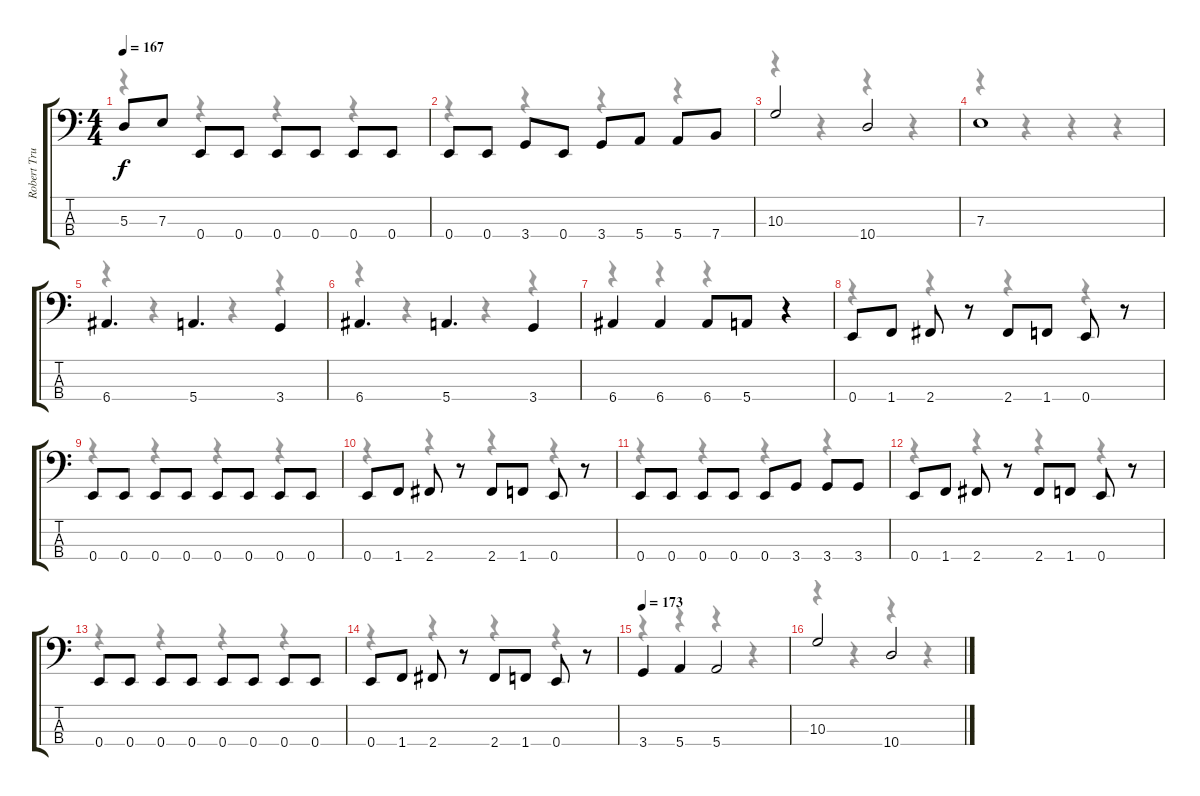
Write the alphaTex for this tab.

\track ("Robert Trujillo" "Robert Tru") {instrument electricbassfinger}
\staff {score tabs}
\tuning (G2 D2 A1 E1) {hide}
\voice
\ts (4 4)
\tempo 167
\clef f4
\ks c
5.3.8{dy f} 7.3.8 0.4.8 0.4.8 0.4.8 0.4.8 0.4.8 0.4.8 |
0.4.8 0.4.8 3.4.8 0.4.8 3.4.8 5.4.8 5.4.8 7.4.8 |
10.3.2 10.4.2 |
7.3.1 |
6.4.4{d} 5.4.4{d} 3.4.4 |
6.4.4{d} 5.4.4{d} 3.4.4 |
6.4.4 6.4.4 6.4.8 5.4.8 r.4 |
0.4.8 1.4.8 2.4.8 r.8 2.4.8 1.4.8 0.4.8 r.8 |
0.4.8 0.4.8 0.4.8 0.4.8 0.4.8 0.4.8 0.4.8 0.4.8 |
0.4.8 1.4.8 2.4.8 r.8 2.4.8 1.4.8 0.4.8 r.8 |
0.4.8 0.4.8 0.4.8 0.4.8 0.4.8 3.4.8 3.4.8 3.4.8 |
0.4.8 1.4.8 2.4.8 r.8 2.4.8 1.4.8 0.4.8 r.8 |
0.4.8 0.4.8 0.4.8 0.4.8 0.4.8 0.4.8 0.4.8 0.4.8 |
0.4.8 1.4.8 2.4.8 r.8 2.4.8 1.4.8 0.4.8 r.8 |
\tempo 173
3.4.4 5.4.4 5.4.2 |
10.3.2 10.4.2
\voice
\clef f4
\ottava regular
\simile none
\ks c
r.4{dy f} r.4 r.4 r.4 |
r.4 r.4 r.4 r.4 |
r.4 r.4 r.4 r.4 |
r.4 r.4 r.4 r.4 |
r.4 r.4 r.4 r.4 |
r.4 r.4 r.4 r.4 |
r.4 r.4 r.4 r.4 |
r.4 r.4 r.4 r.4 |
r.4 r.4 r.4 r.4 |
r.4 r.4 r.4 r.4 |
r.4 r.4 r.4 r.4 |
r.4 r.4 r.4 r.4 |
r.4 r.4 r.4 r.4 |
r.4 r.4 r.4 r.4 |
r.4 r.4 r.4 r.4 |
r.4 r.4 r.4 r.4
